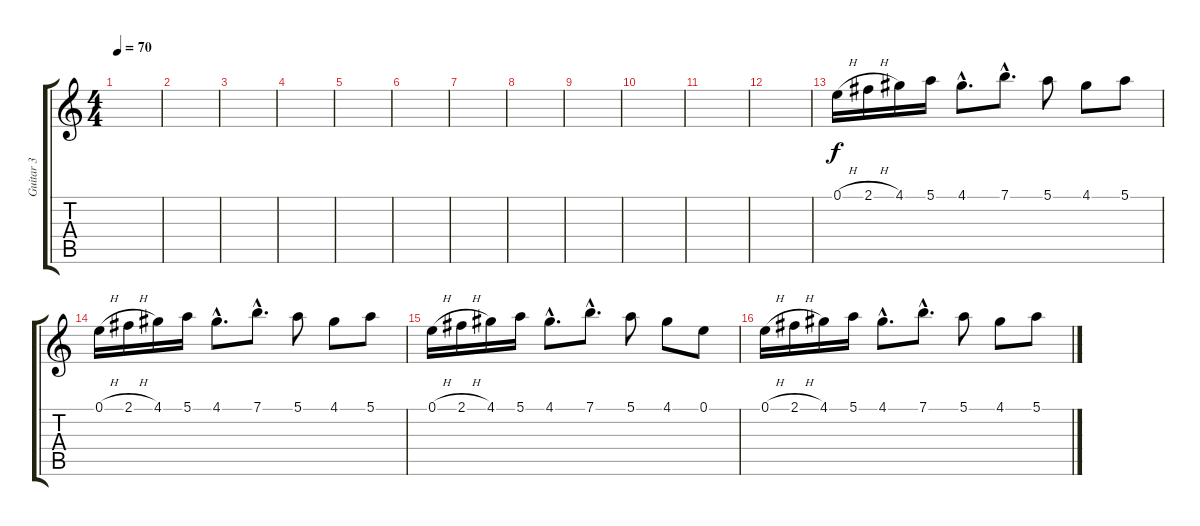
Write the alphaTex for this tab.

\track ("Guitar 3" "Guitar 3") {instrument distortionguitar}
\staff {score tabs}
\tuning (E4 B3 G3 D3 A2 E2) {hide}
\ts (4 4)
\tempo 70
\clef g2
\ks c
|
|
|
|
|
|
|
|
|
|
|
|
0.1{h}.16 2.1{h}.16 4.1.16 5.1.16 4.1{hac}.8{d} 7.1{hac}.8{d} 5.1.8 4.1.8 5.1.8 |
0.1{h}.16 2.1{h}.16 4.1.16 5.1.16 4.1{hac}.8{d} 7.1{hac}.8{d} 5.1.8 4.1.8 5.1.8 |
0.1{h}.16 2.1{h}.16 4.1.16 5.1.16 4.1{hac}.8{d} 7.1{hac}.8{d} 5.1.8 4.1.8 0.1.8 |
0.1{h}.16 2.1{h}.16 4.1.16 5.1.16 4.1{hac}.8{d} 7.1{hac}.8{d} 5.1.8 4.1.8 5.1.8
